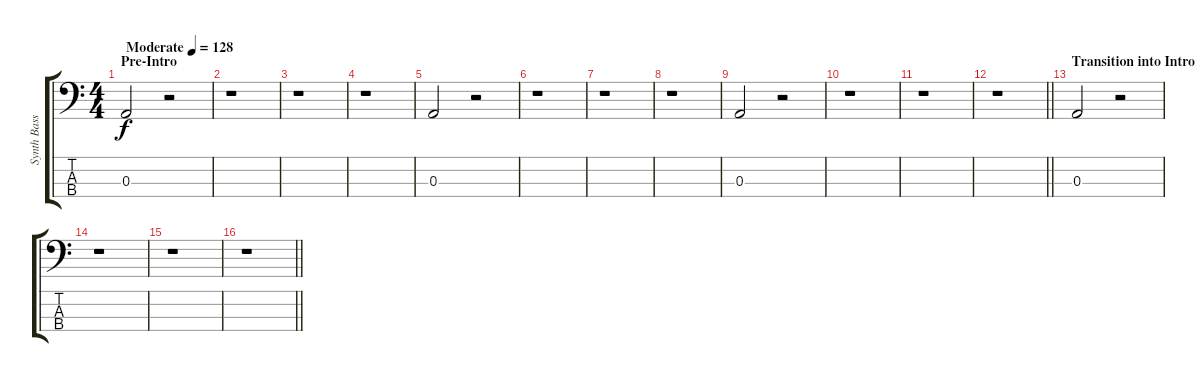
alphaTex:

\track ("Synth Bass" "Synth Bass") {instrument synthbass1}
\staff {score tabs}
\tuning (G2 D2 A1 E1) {hide}
\ts (4 4)
\section ("" "Pre-Intro")
\tempo (128 "Moderate")
\clef f4
\ks c
0.3.2{dy f instrument synthbass1} r.2 |
r.1 |
r.1 |
r.1 |
0.3.2 r.2 |
r.1 |
r.1 |
r.1 |
0.3.2 r.2 |
r.1 |
r.1 |
\barLineRight lightlight
r.1 |
\section ("" "Transition into Intro")
0.3.2 r.2 |
r.1 |
r.1 |
\barLineRight lightlight
r.1
